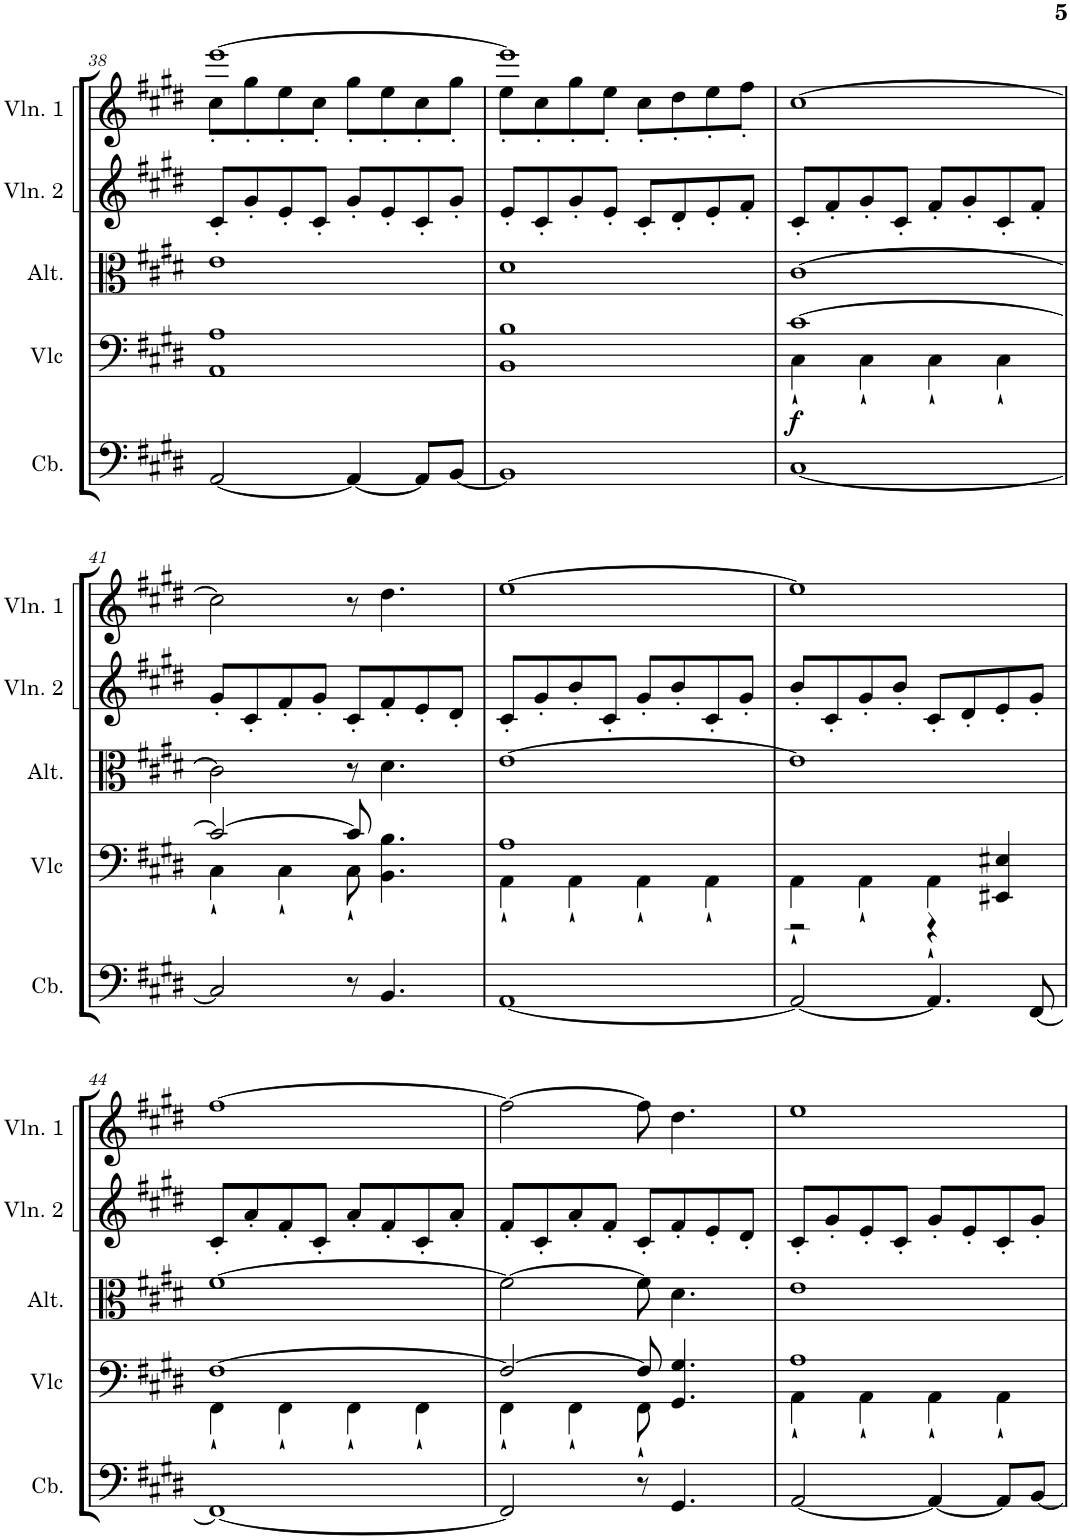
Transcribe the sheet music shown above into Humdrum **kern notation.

**kern	**kern	**dynam	**kern	**kern	**kern
*part5	*part4	*part4	*part3	*part2	*part1
*staff5	*staff4	*staff4	*staff3	*staff2	*staff1
*I"Contrebasse	*I"Violoncelle	*	*I"Alto	*I"Violon 2	*I"Violon 1
*I'Cb.	*I'Vlc	*	*I'Alt.	*I'Vln. 2	*I'Vln. 1
!!LO:PB:g=z
*clefF4	*clefF4	*	*clefC3	*clefG2	*clefG2
*Trd7c12	*	*	*	*	*
*k[f#c#g#d#]	*k[f#c#g#d#]	*	*k[f#c#g#d#]	*k[f#c#g#d#]	*k[f#c#g#d#]
*M4/4	*M4/4	*	*M4/4	*M4/4	*M4/4
=38	=38	=38	=38	=38	=38
*	*	*	*	*	*^
[2AA/	1AA 1A	.	1e	8c#'/L	8cc#'\L	[>1eee
.	.	.	.	8g#'/	8gg#'\	.
.	.	.	.	8e'/	8ee'\	.
.	.	.	.	8c#'/J	8cc#'\J	.
4AA/_	.	.	.	8g#'/L	8gg#'\L	.
.	.	.	.	8e'/	8ee'\	.
8AA/L]	.	.	.	8c#'/	8cc#'\	.
[8BB/J	.	.	.	8g#'/J	8gg#'\J	.
=39	=39	=39	=39	=39	=39	=39
1BB]	1BB 1B	.	1d#	8e'/L	8ee'\L	1eee]
.	.	.	.	8c#'/	8cc#'\	.
.	.	.	.	8g#'/	8gg#'\	.
.	.	.	.	8e'/J	8ee'\J	.
.	.	.	.	8c#'/L	8cc#'\L	.
.	.	.	.	8d#'/	8dd#'\	.
.	.	.	.	8e'/	8ee'\	.
.	.	.	.	8f#'/J	8ff#'\J	.
*	*	*	*	*	*v	*v
=40	=40	=40	=40	=40	=40
*	*^	*	*	*	*
!	!	!	!LO:DY:b	!	!	!
[1C#	4C#`\	[1c#	f	[1c#	8c#'/L	[1cc#
.	.	.	.	.	8f#'/	.
.	4C#`\	.	.	.	8g#'/	.
.	.	.	.	.	8c#'/J	.
.	4C#`\	.	.	.	8f#'/L	.
.	.	.	.	.	8g#'/	.
.	4C#`\	.	.	.	8c#'/	.
.	.	.	.	.	8f#'/J	.
!!LO:LB:g=z
=41	=41	=41	=41	=41	=41	=41
2C#/]	4C#`\	2c#/_	.	2c#\]	8g#'/L	2cc#\]
.	.	.	.	.	8c#'/	.
.	4C#`\	.	.	.	8f#'/	.
.	.	.	.	.	8g#'/J	.
8r	8C#`\	8c#/]	.	8r	8c#'/L	8r
4.BB/	4.BB\ 4.B\	4.ryy	.	4.d#\	8f#'/	4.dd#\
.	.	.	.	.	8e'/	.
.	.	.	.	.	8d#'/J	.
=42	=42	=42	=42	=42	=42	=42
[1AA	4AA`\	1A	.	[1e	8c#'/L	[1ee
.	.	.	.	.	8g#'/	.
.	4AA`\	.	.	.	8b'/	.
.	.	.	.	.	8c#'/J	.
.	4AA`\	.	.	.	8g#'/L	.
.	.	.	.	.	8b'/	.
.	4AA`\	.	.	.	8c#'/	.
.	.	.	.	.	8g#'/J	.
=43	=43	=43	=43	=43	=43	=43
2AA/_	4AA`<\	2r	.	1e]	8b'/L	1ee]
.	.	.	.	.	8c#'/	.
.	4AA`<\	.	.	.	8g#'/	.
.	.	.	.	.	8b'/J	.
4.AA/]	4AA`<\	4r	.	.	8c#'/L	.
.	.	.	.	.	8d#'/	.
.	4EE#X/ 4E#X/	4ryy	.	.	8e'/	.
[8FF#/	.	.	.	.	8g#'/J	.
!!LO:LB:g=z
=44	=44	=44	=44	=44	=44	=44
1FF#_	4FF#`\	[1F#	.	[1f#	8c#'/L	[1ff#
.	.	.	.	.	8a'/	.
.	4FF#`\	.	.	.	8f#'/	.
.	.	.	.	.	8c#'/J	.
.	4FF#`\	.	.	.	8a'/L	.
.	.	.	.	.	8f#'/	.
.	4FF#`\	.	.	.	8c#'/	.
.	.	.	.	.	8a'/J	.
=45	=45	=45	=45	=45	=45	=45
2FF#/]	4FF#`\	2F#/_	.	2f#\_	8f#'/L	2ff#\_
.	.	.	.	.	8c#'/	.
.	4FF#`\	.	.	.	8a'/	.
.	.	.	.	.	8f#'/J	.
8r	8FF#`\	8F#/]	.	8f#\]	8c#'/L	8ff#\]
4.GG#/	4.GG#/ 4.G#/	4.ryy	.	4.d#\	8f#'/	4.dd#\
.	.	.	.	.	8e'/	.
.	.	.	.	.	8d#'/J	.
=46	=46	=46	=46	=46	=46	=46
[2AA/	4AA`<\	1A	.	1e	8c#'/L	1ee
.	.	.	.	.	8g#'/	.
.	4AA`<\	.	.	.	8e'/	.
.	.	.	.	.	8c#'/J	.
4AA/_	4AA`<\	.	.	.	8g#'/L	.
.	.	.	.	.	8e'/	.
8AA/L]	4AA`<\	.	.	.	8c#'/	.
[8BB/J	.	.	.	.	8g#'/J	.
*	*v	*v	*	*	*	*
=	=	=	=	=	=
*-	*-	*-	*-	*-	*-
